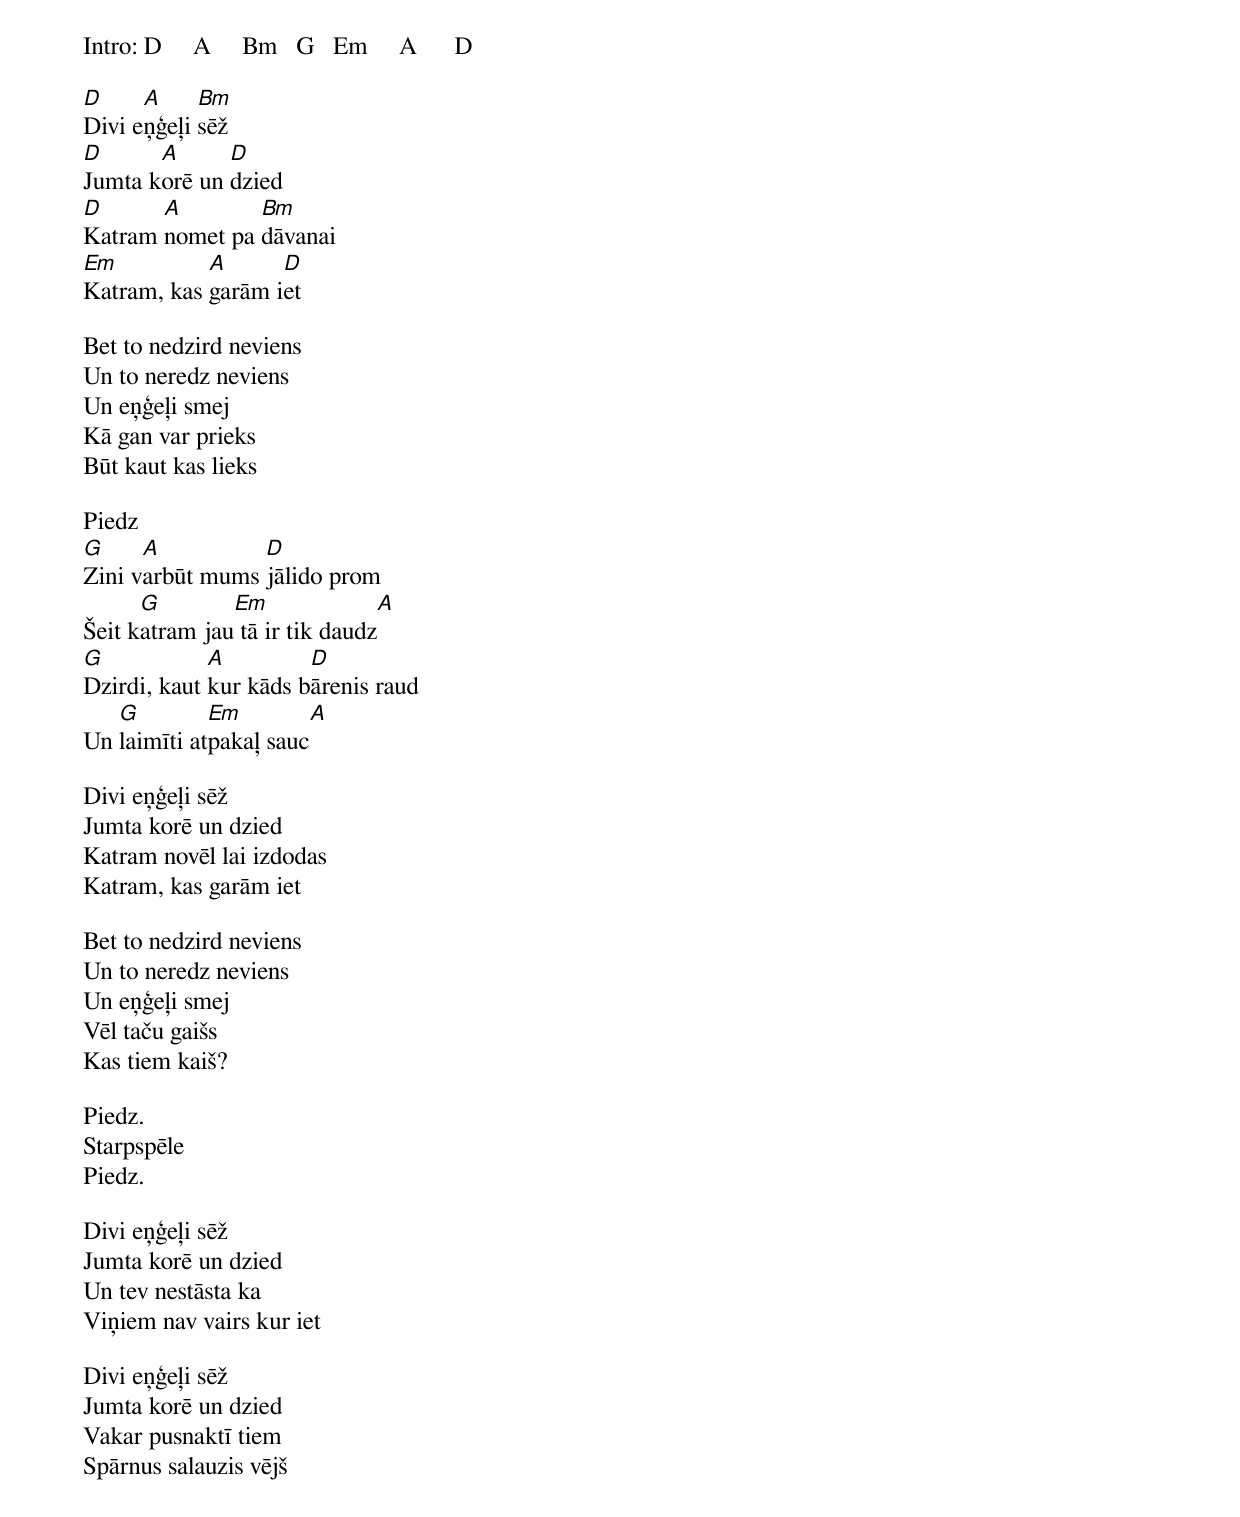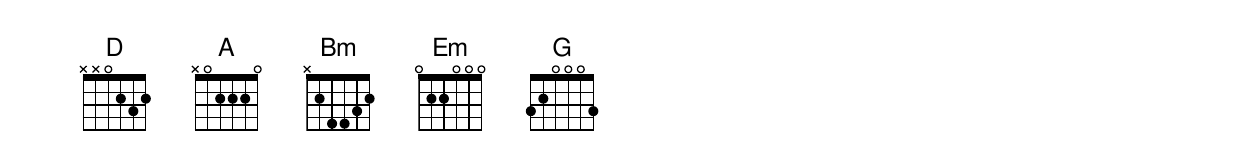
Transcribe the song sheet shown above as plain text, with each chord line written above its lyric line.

Intro: D     A     Bm   G   Em     A      D

D     A     Bm
Divi eņģeļi sēž
D      A      D
Jumta korē un dzied
D      A        Bm
Katram nomet pa dāvanai
Em          A      D
Katram, kas garām iet

Bet to nedzird neviens
Un to neredz neviens
Un eņģeļi smej
Kā gan var prieks
Būt kaut kas lieks

Piedz
G     A          D
Zini varbūt mums jālido prom
      G        Em              A
Šeit katram jau tā ir tik daudz
G            A         D
Dzirdi, kaut kur kāds bārenis raud
   G         Em        A
Un laimīti atpakaļ sauc

Divi eņģeļi sēž
Jumta korē un dzied
Katram novēl lai izdodas
Katram, kas garām iet

Bet to nedzird neviens
Un to neredz neviens
Un eņģeļi smej
Vēl taču gaišs
Kas tiem kaiš?

Piedz.
Starpspēle
Piedz.

Divi eņģeļi sēž
Jumta korē un dzied
Un tev nestāsta ka
Viņiem nav vairs kur iet

Divi eņģeļi sēž
Jumta korē un dzied
Vakar pusnaktī tiem
Spārnus salauzis vējš
